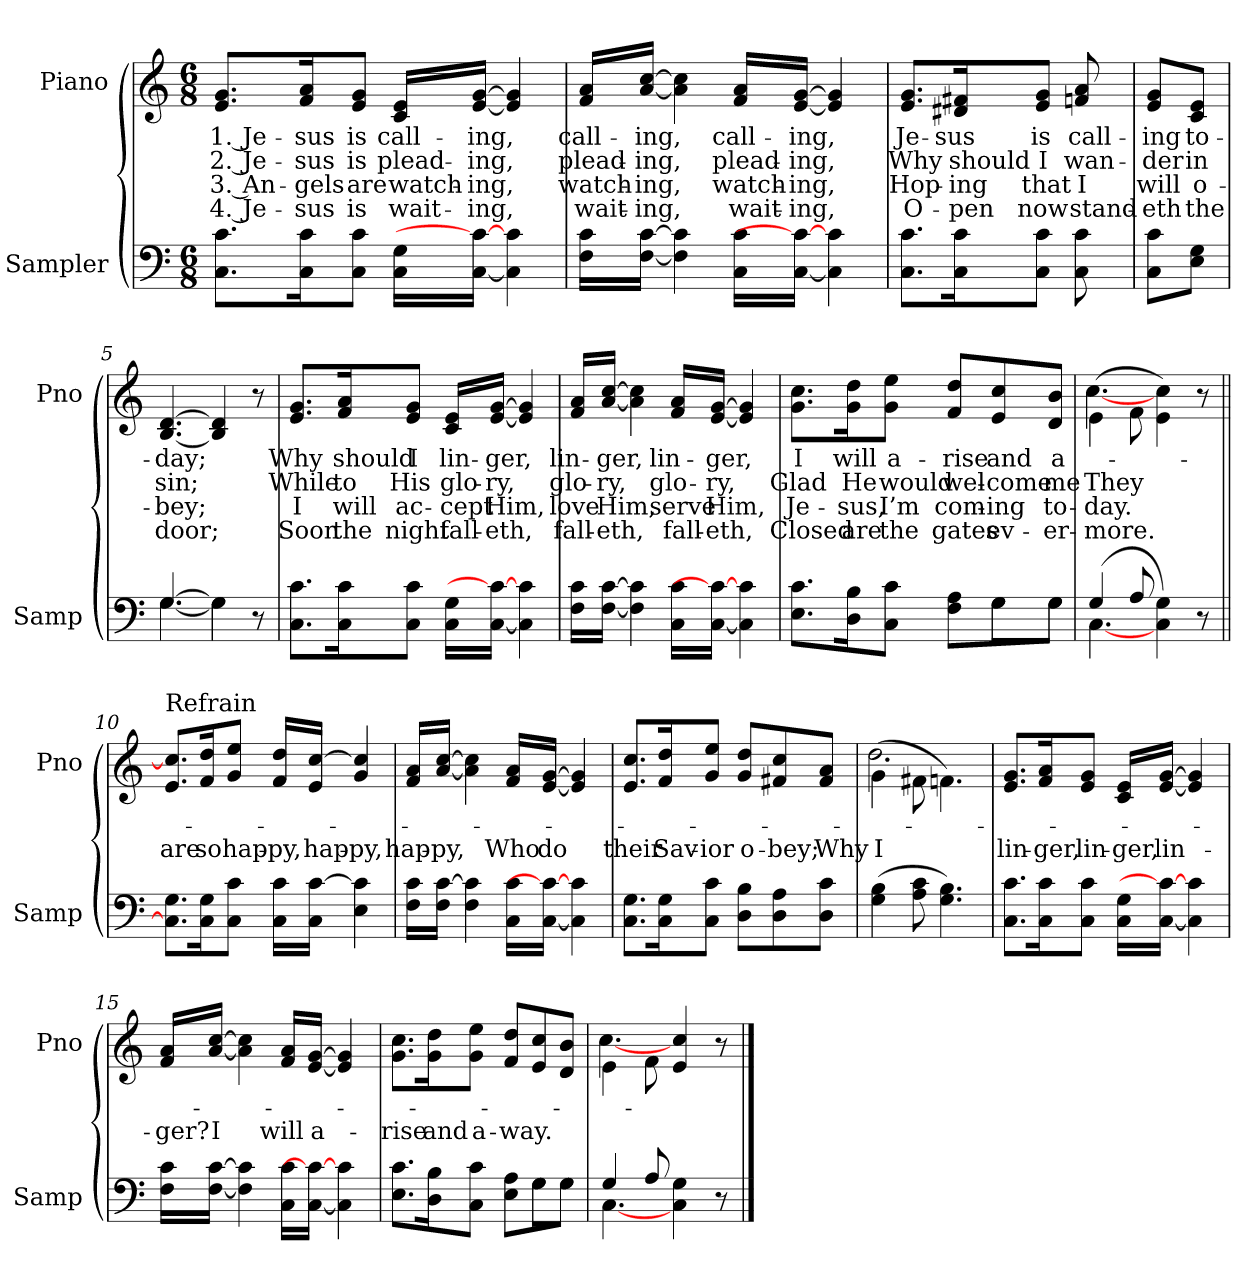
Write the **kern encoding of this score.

**kern	**kern	**text	**text	**text	**text
*part2	*part1	*part1	*part1	*part1	*part1
*staff2	*staff1	*staff1	*staff1	*staff1	*staff1
*I"Sampler	*I"Piano	*	*	*	*
*I'Samp	*I'Pno	*	*	*	*
*clefF4	*clefG2	*	*	*	*
*M6/8	*M6/8	*	*	*	*
=1	=1	=1	=1	=1	=1
8.C\ 8.c\L	8.e/ 8.g/L	1. Je-	2. Je-	3. An-	4. Je-
16C\ 16c\K	16f/ 16a/K	-sus	-sus	-gels	-sus
8C\ 8c\J	8e/ 8g/J	is	is	are	is
16C\ 16G\LL	16c/ 16e/LL	call-	plead-	watch-	wait-
[16C\ 16c_\JJ	[16e/ [16g/JJ	-ing,	-ing,	-ing,	-ing,
4C] 4c	4e] 4g]	.	.	.	.
=2	=2	=2	=2	=2	=2
16F\ 16c\LL	16f/ 16a/LL	call-	plead-	watch-	wait-
[16F\ [16c\JJ	[16a/ [16cc/JJ	-ing,	-ing,	-ing,	-ing,
4F] 4c]	4a] 4cc]	.	.	.	.
16C\ 16c\LL	16f/ 16a/LL	call-	plead-	watch-	wait-
[16C\ 16c_\JJ	[16e/ [16g/JJ	-ing,	-ing,	-ing,	-ing,
4C] 4c	4e] 4g]	.	.	.	.
=3	=3	=3	=3	=3	=3
8.C\ 8.c\L	8.e/ 8.g/L	Je-	Why	Hop-	O-
16C\ 16c\K	16d#X/ 16f#X/K	-sus	should	-ing	-pen
8C\ 8c\J	8e/ 8g/J	is	I	that	now
8C 8c	8fn 8a	call-	wan-	I	stand-
=4	=4	=4	=4	=4	=4
8C\ 8c\L	8e/ 8g/L	-ing	-der	will	-eth
8E\ 8G\J	8c/ 8e/J	to-	in	o-	the
=5	=5	=5	=5	=5	=5
*^	*	*	*	*	*
[4.G/	[4.G	[4.B [4.d	-day;	sin;	-bey;	door;
4G\]	4G]	4B] 4d]	.	.	.	.
8r	8ryy	8r	.	.	.	.
*v	*v	*	*	*	*	*
=6	=6	=6	=6	=6	=6
8.C\ 8.c\L	8.e/ 8.g/L	Why	While	I	Soon
16C\ 16c\K	16f/ 16a/K	should	to	will	the
8C\ 8c\J	8e/ 8g/J	I	His	ac-	night
16C\ 16G\LL	16c/ 16e/LL	lin-	glo-	-cept	fall-
[16C\ 16c_\JJ	[16e/ [16g/JJ	-ger,	-ry,	Him,	-eth,
4C] 4c	4e] 4g]	.	.	.	.
=7	=7	=7	=7	=7	=7
16F\ 16c\LL	16f/ 16a/LL	lin-	glo-	love	fall-
[16F\ [16c\JJ	[16a/ [16cc/JJ	-ger,	-ry,	Him,	-eth,
4F] 4c]	4a] 4cc]	.	.	.	.
16C\ 16c\LL	16f/ 16a/LL	lin-	glo-	serve	fall-
[16C\ 16c_\JJ	[16e/ [16g/JJ	-ger,	-ry,	Him,	-eth,
4C] 4c	4e] 4g]	.	.	.	.
=8	=8	=8	=8	=8	=8
*^	*	*	*	*	*
8.E\ 8.c\L	2ryy	8.g\ 8.cc\L	I	Glad	Je-	Closed
16D\ 16B\K	.	16g\ 16dd\K	will	He	-sus,	are
8C\ 8c\J	.	8g\ 8ee\J	a-	would	I’m	the
8F\ 8A\L	.	8f/ 8dd/L	-rise	wel-	com-	gates
8G\	8G\L	8e/ 8cc/	and	-come	-ing	ev-
8G\J	8G\J	8d/ 8b/J	a-	me	to-	-er-
=9	=9	=9	=9	=9	=9	=9
*	*	*^	*	*	*	*
(4G/	[4.C	(4e\	[4.cc	.	They	-day.	-more.
8A/	.	8f\	.	.	.	.	.
4C 4G)	4.ryy	4e\ 4cc\)	4.ryy	.	.	.	.
8r	.	8r	.	.	.	.	.
*v	*v	*	*	*	*	*	*
*	*v	*v	*	*	*	*
=10||	=10||	=10||	=10||	=10||	=10||
!	!LO:TX:t=Refrain	!	!	!	!
8.C]\ 8.G\L	8.e/ 8.cc]/L	.	are	.	.
16C\ 16G\K	16f/ 16dd/K	.	so	.	.
8C\ 8c\J	8g/ 8ee/J	.	hap-	.	.
16C\ 16c\LL	16f/ 16dd/LL	.	-py,	.	.
16C\ [16c\JJ	16e/ [16cc/JJ	.	hap-	.	.
4E 4c]	4g 4cc]	.	-py,	.	.
=11	=11	=11	=11	=11	=11
16F\ 16c\LL	16f/ 16a/LL	.	hap-	.	.
16F\ [16c\JJ	[16a/ [16cc/JJ	.	-py,	.	.
4F 4c]	4a] 4cc]	.	.	.	.
16C\ 16c\LL	16f/ 16a/LL	.	Who	.	.
[16C\ 16c_\JJ	[16e/ [16g/JJ	.	do	.	.
4C] 4c	4e] 4g]	.	.	.	.
=12	=12	=12	=12	=12	=12
8.C\ 8.G\L	8.e/ 8.cc/L	.	their	.	.
16C\ 16G\K	16f/ 16dd/K	.	Sav-	.	.
8C\ 8c\J	8g/ 8ee/J	.	-ior	.	.
8D\ 8B\L	8g/ 8dd/L	.	o-	.	.
8D\ 8A\	8f#X/ 8cc/	.	-bey;	.	.
8D\ 8c\J	8f#/ 8a/J	.	Why	.	.
=13	=13	=13	=13	=13	=13
*	*^	*	*	*	*
(4G 4B	(4g\	2.dd	.	I	.	.
8A 8c	8f#X\	.	.	.	.	.
4.G 4.B)	4.fn\)	.	.	.	.	.
*	*v	*v	*	*	*	*
=14	=14	=14	=14	=14	=14
8.C\ 8.c\L	8.e/ 8.g/L	.	lin-	.	.
16C\ 16c\K	16f/ 16a/K	.	-ger,	.	.
8C\ 8c\J	8e/ 8g/J	.	lin-	.	.
16C\ 16G\LL	16c/ 16e/LL	.	-ger,	.	.
[16C\ 16c_\JJ	[16e/ [16g/JJ	.	lin-	.	.
4C] 4c	4e] 4g]	.	.	.	.
=15	=15	=15	=15	=15	=15
16F\ 16c\LL	16f/ 16a/LL	.	-ger?	.	.
[16F\ [16c\JJ	[16a/ [16cc/JJ	.	I	.	.
4F] 4c]	4a] 4cc]	.	.	.	.
16C\ 16c\LL	16f/ 16a/LL	.	will	.	.
[16C\ 16c_\JJ	[16e/ [16g/JJ	.	a-	.	.
4C] 4c	4e] 4g]	.	.	.	.
=16	=16	=16	=16	=16	=16
*^	*	*	*	*	*
8.E\ 8.c\L	2ryy	8.g\ 8.cc\L	.	-rise	.	.
16D\ 16B\K	.	16g\ 16dd\K	.	and	.	.
8C\ 8c\J	.	8g\ 8ee\J	.	a-	.	.
8E\ 8A\L	.	8f/ 8dd/L	.	-way.	.	.
8G\	8G\L	8e/ 8cc/	.	.	.	.
8G\J	8G\J	8d/ 8b/J	.	.	.	.
=17	=17	=17	=17	=17	=17	=17
*	*	*^	*	*	*	*
4G/	[4.C	4e\	[4.cc	.	.	.	.
8A/	.	8f\	.	.	.	.	.
4C 4G	4.ryy	4e/ 4cc/	4.ryy	.	.	.	.
8r	.	8r	.	.	.	.	.
*v	*v	*	*	*	*	*	*
*	*v	*v	*	*	*	*
==	==	==	==	==	==
*-	*-	*-	*-	*-	*-
